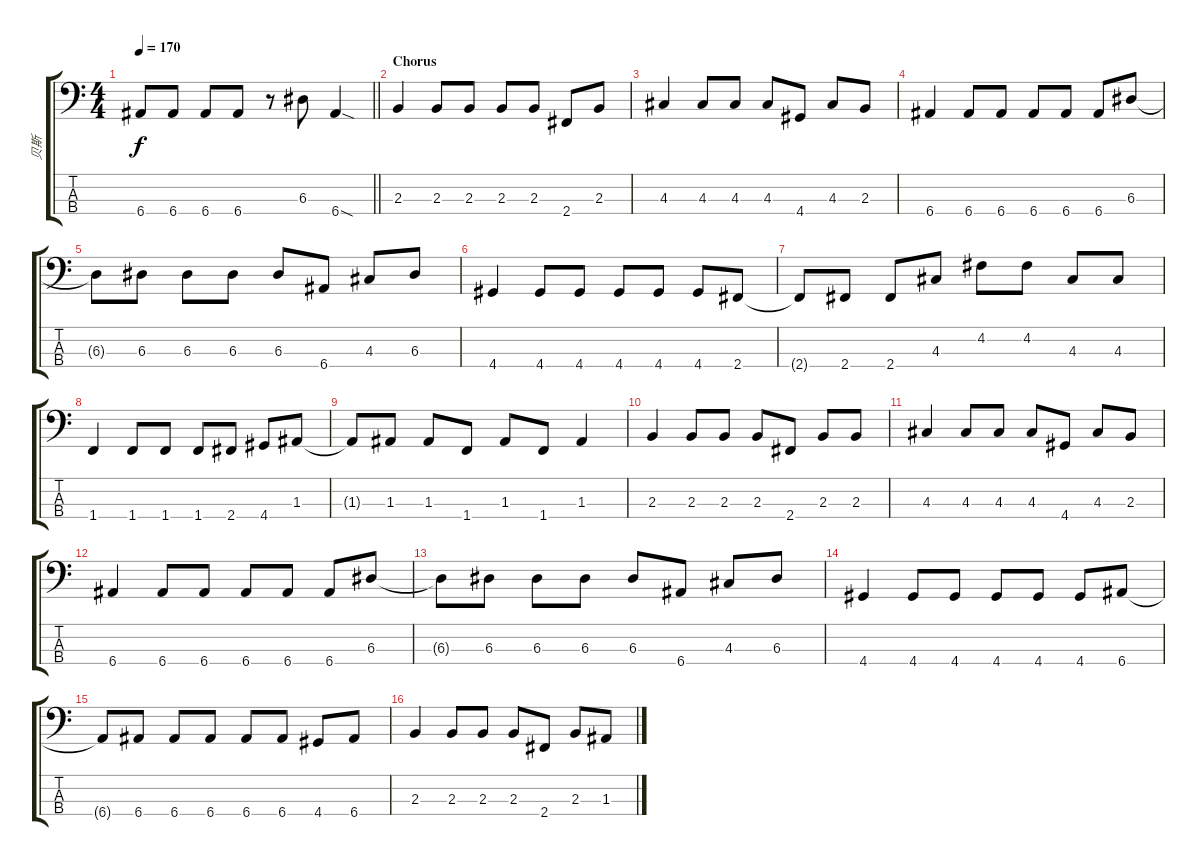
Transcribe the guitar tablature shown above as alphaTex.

\track ("贝斯" "贝斯") {instrument electricbassfinger}
\staff {score tabs}
\tuning (G2 D2 A1 E1) {hide}
\ts (4 4)
\tempo 170
\clef f4
\barLineRight lightlight
\ks c
6.4{t}.8{dy f} 6.4.8 6.4.8 6.4.8 r.8 6.3.8 6.4{sod}.4 |
\section ("" "Chorus")
2.3.4 2.3.8 2.3.8 2.3.8 2.3.8 2.4.8 2.3.8 |
4.3.4 4.3.8 4.3.8 4.3.8 4.4.8 4.3.8 2.3.8 |
6.4.4 6.4.8 6.4.8 6.4.8 6.4.8 6.4.8 6.3.8 |
6.3{t}.8 6.3.8 6.3.8 6.3.8 6.3.8 6.4.8 4.3.8 6.3.8 |
4.4.4 4.4.8 4.4.8 4.4.8 4.4.8 4.4.8 2.4.8 |
2.4{t}.8 2.4.8 2.4.8 4.3.8 4.2.8 4.2.8 4.3.8 4.3.8 |
1.4.4 1.4.8 1.4.8 1.4.8 2.4.8 4.4.8 1.3.8 |
1.3{t}.8 1.3.8 1.3.8 1.4.8 1.3.8 1.4.8 1.3.4 |
2.3.4 2.3.8 2.3.8 2.3.8 2.4.8 2.3.8 2.3.8 |
4.3.4 4.3.8 4.3.8 4.3.8 4.4.8 4.3.8 2.3.8 |
6.4.4 6.4.8 6.4.8 6.4.8 6.4.8 6.4.8 6.3.8 |
6.3{t}.8 6.3.8 6.3.8 6.3.8 6.3.8 6.4.8 4.3.8 6.3.8 |
4.4.4 4.4.8 4.4.8 4.4.8 4.4.8 4.4.8 6.4.8 |
6.4{t}.8 6.4.8 6.4.8 6.4.8 6.4.8 6.4.8 4.4.8 6.4.8 |
2.3.4 2.3.8 2.3.8 2.3.8 2.4.8 2.3.8 1.3.8
